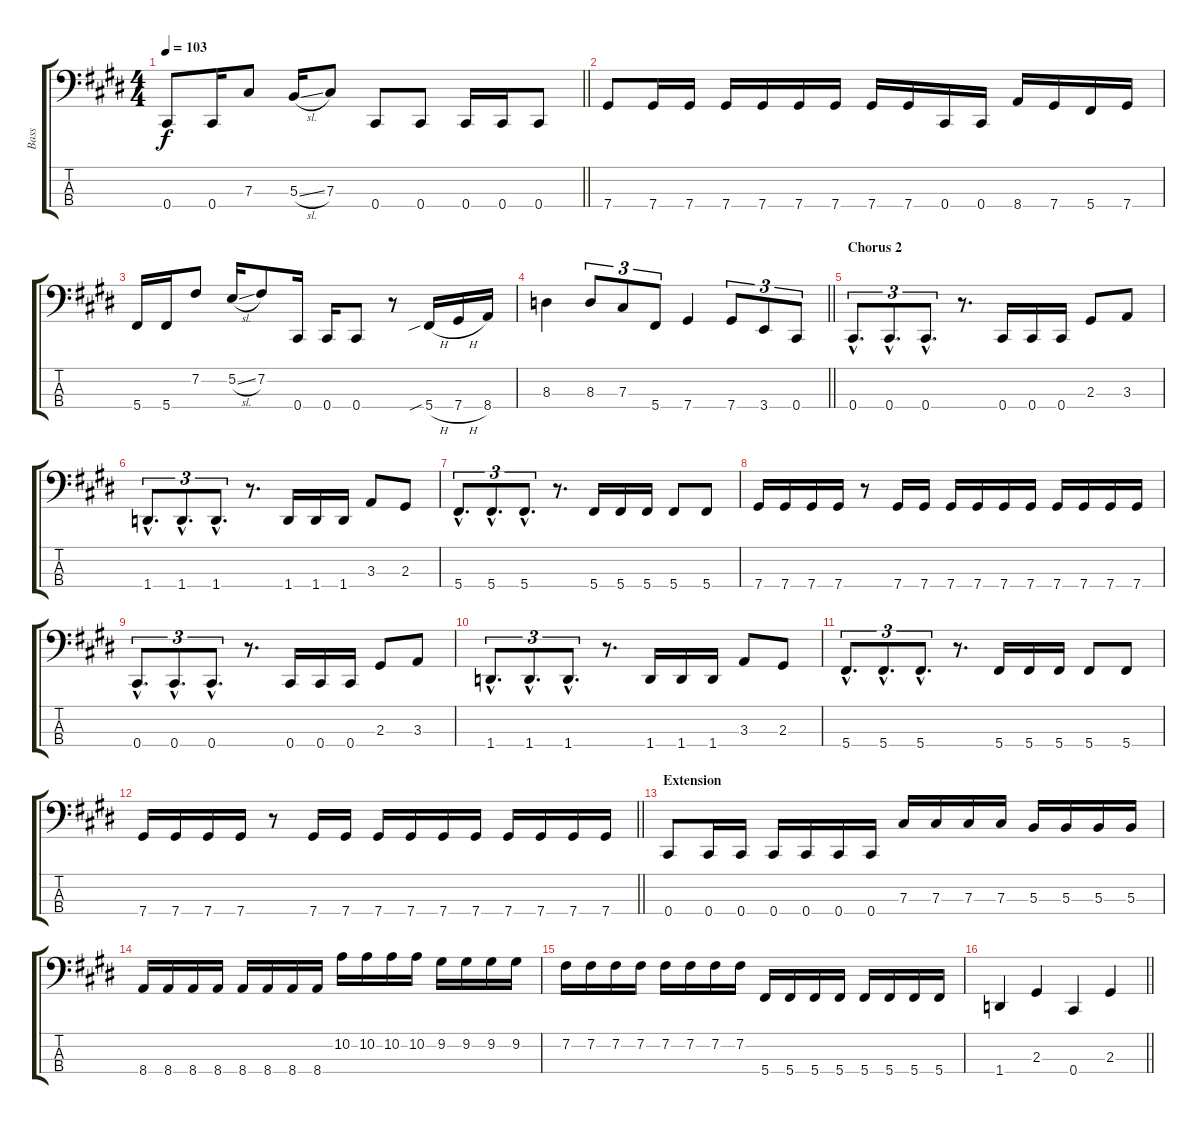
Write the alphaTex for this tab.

\track ("Bass" "Bass") {instrument electricbasspick}
\staff {score tabs}
\tuning (E2 B1 Gb1 Db1) {hide}
\ts (4 4)
\tempo 103
\clef f4
\barLineRight lightlight
\ks c#minor
0.4.8{dy f} 0.4.16 7.3.8 5.3{sl}.16 7.3.8 0.4.8 0.4.8 0.4.16 0.4.16 0.4.8 |
7.4.8 7.4.16 7.4.16 7.4.16 7.4.16 7.4.16 7.4.16 7.4.16 7.4.16 0.4.16 0.4.16 8.4.16 7.4.16 5.4.16 7.4.16 |
5.4.16 5.4.16 7.2.8 5.2{sl}.16 7.2.8 0.4.16 0.4.16 0.4.8 r.8 5.4{sib h}.16 7.4{h}.16 8.4.16 |
\barLineRight lightlight
8.3.4 8.3.8{tu (3 2)} 7.3.8{tu (3 2)} 5.4.8{tu (3 2)} 7.4.4 7.4.8{tu (3 2)} 3.4.8{tu (3 2)} 0.4.8{tu (3 2)} |
\section ("" "Chorus 2")
0.4{hac}.8{d tu (3 2)} 0.4{hac}.8{d tu (3 2)} 0.4{hac}.8{d tu (3 2)} r.8{d} 0.4.16 0.4.16 0.4.16 2.3.8 3.3.8 |
1.4{hac}.8{d tu (3 2)} 1.4{hac}.8{d tu (3 2)} 1.4{hac}.8{d tu (3 2)} r.8{d} 1.4.16 1.4.16 1.4.16 3.3.8 2.3.8 |
5.4{hac}.8{d tu (3 2)} 5.4{hac}.8{d tu (3 2)} 5.4{hac}.8{d tu (3 2)} r.8{d} 5.4.16 5.4.16 5.4.16 5.4.8 5.4.8 |
7.4.16 7.4.16 7.4.16 7.4.16 r.8 7.4.16 7.4.16 7.4.16 7.4.16 7.4.16 7.4.16 7.4.16 7.4.16 7.4.16 7.4.16 |
0.4{hac}.8{d tu (3 2)} 0.4{hac}.8{d tu (3 2)} 0.4{hac}.8{d tu (3 2)} r.8{d} 0.4.16 0.4.16 0.4.16 2.3.8 3.3.8 |
1.4{hac}.8{d tu (3 2)} 1.4{hac}.8{d tu (3 2)} 1.4{hac}.8{d tu (3 2)} r.8{d} 1.4.16 1.4.16 1.4.16 3.3.8 2.3.8 |
5.4{hac}.8{d tu (3 2)} 5.4{hac}.8{d tu (3 2)} 5.4{hac}.8{d tu (3 2)} r.8{d} 5.4.16 5.4.16 5.4.16 5.4.8 5.4.8 |
\barLineRight lightlight
7.4.16 7.4.16 7.4.16 7.4.16 r.8 7.4.16 7.4.16 7.4.16 7.4.16 7.4.16 7.4.16 7.4.16 7.4.16 7.4.16 7.4.16 |
\section ("" "Extension")
0.4.8 0.4.16 0.4.16 0.4.16 0.4.16 0.4.16 0.4.16 7.3.16 7.3.16 7.3.16 7.3.16 5.3.16 5.3.16 5.3.16 5.3.16 |
8.4.16 8.4.16 8.4.16 8.4.16 8.4.16 8.4.16 8.4.16 8.4.16 10.2.16 10.2.16 10.2.16 10.2.16 9.2.16 9.2.16 9.2.16 9.2.16 |
7.2.16 7.2.16 7.2.16 7.2.16 7.2.16 7.2.16 7.2.16 7.2.16 5.4.16 5.4.16 5.4.16 5.4.16 5.4.16 5.4.16 5.4.16 5.4.16 |
\barLineRight lightlight
1.4.4 2.3.4 0.4.4 2.3.4
